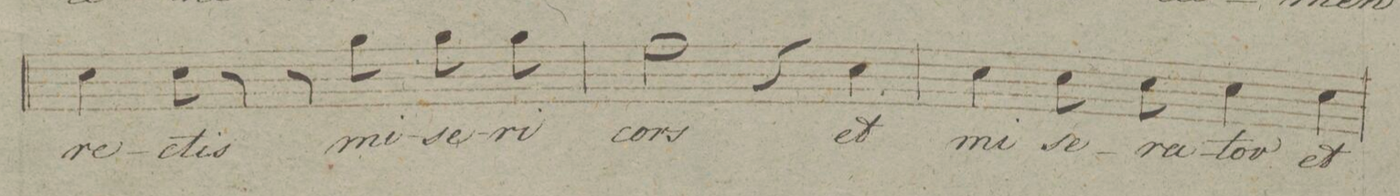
**kern	**text	**dynam
*I"Tenore.	*	*
*clefC4	*	*
*k[f#c#g#d#]	*	*
*met(c|)	*	*
*M2/2	*	*
4B\	re-	.
8B\	-ctis	.
8r	.	.
8r	.	.
8f#\	mi-	.
8f#\	-se-	.
8f#\	-ri-	.
=33	=33	=33
2e\	-cors	.
4r	.	.
4B\	et	.
=34	=34	=34
4B\	mi-	.
8B\	-se-	.
8B\	-ra-	.
4B\	-tor	.
4B\	et	.
=35	=35	=35
*-	*-	*-
